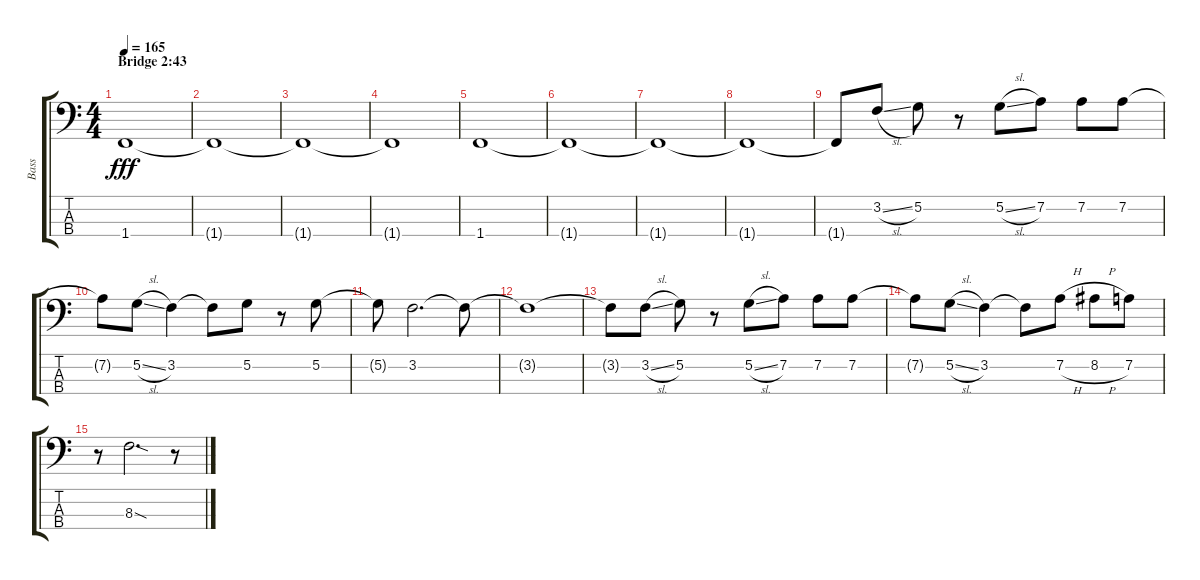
\track ("Bass" "Bass") {instrument electricbasspick}
\staff {score tabs}
\tuning (G2 D2 A1 E1) {hide}
\ts (4 4)
\section ("" "Bridge 2:43")
\tempo 165
\clef f4
\ks c
1.4.1{dy fff} |
1.4{t}.1 |
1.4{t}.1 |
1.4{t}.1 |
1.4.1 |
1.4{t}.1 |
1.4{t}.1 |
1.4{t}.1 |
1.4{t}.8 3.2{sl}.8 5.2.8 r.8 5.2{sl}.8 7.2.8 7.2.8 7.2.8 |
7.2{t}.8 5.2{sl}.8 3.2.4 3.2{t}.8 5.2.8 r.8 5.2.8 |
5.2{t}.8 3.2.2{d} 3.2{t}.8 |
3.2{t}.1 |
3.2{t}.8 3.2{sl}.8 5.2.8 r.8 5.2{sl}.8 7.2.8 7.2.8 7.2.8 |
7.2{t}.8 5.2{sl}.8 3.2.4 3.2{t}.8 7.2{h}.8 8.2{h}.8 7.2.8 |
r.8 8.3{sod}.2{d} r.8
